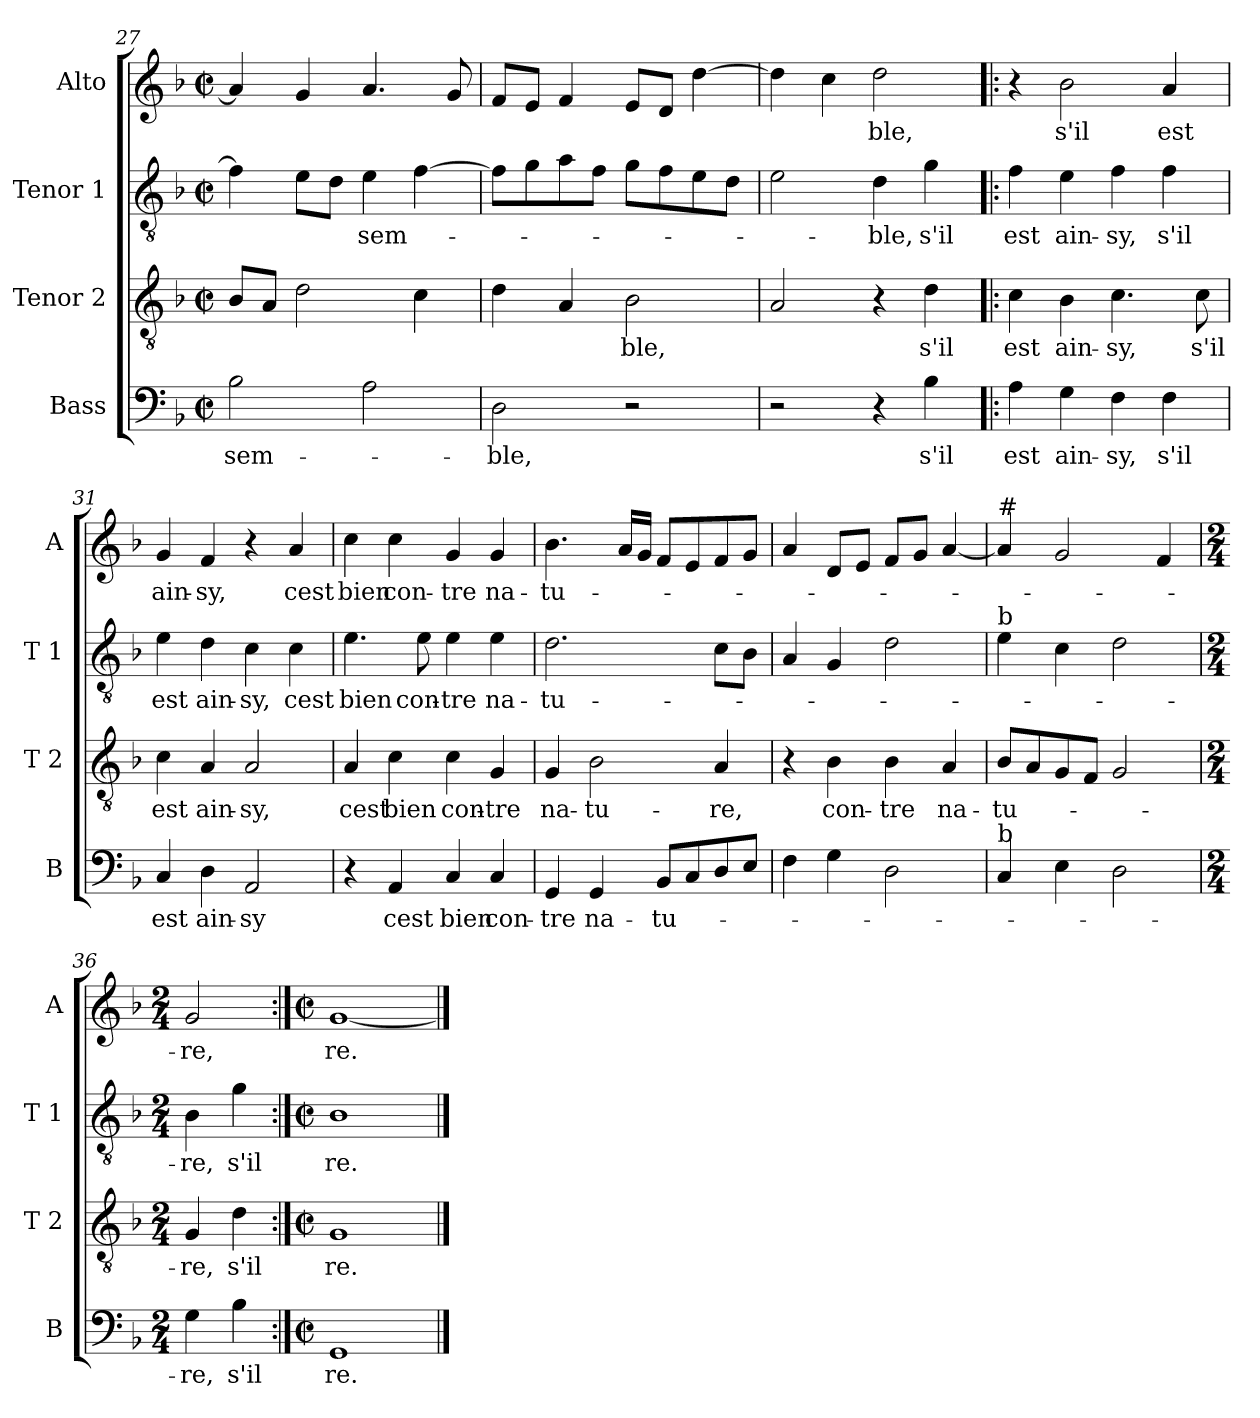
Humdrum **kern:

**kern	**text	**kern	**text	**kern	**text	**kern	**text
*part4	*part4	*part3	*part3	*part2	*part2	*part1	*part1
*staff4	*staff4	*staff3	*staff3	*staff2	*staff2	*staff1	*staff1
*I"Bass	*	*I"Tenor 2	*	*I"Tenor 1	*	*I"Alto	*
*I'B	*	*I'T 2	*	*I'T 1	*	*I'A	*
*clefF4	*	*clefGv2	*	*clefGv2	*	*clefG2	*
*k[b-]	*	*k[b-]	*	*k[b-]	*	*k[b-]	*
*F:	*	*F:	*	*F:	*	*F:	*
*M2/2	*	*M2/2	*	*M2/2	*	*M2/2	*
*met(c|)	*	*met(c|)	*	*met(c|)	*	*met(c|)	*
=27	=27	=27	=27	=27	=27	=27	=27
!	!LO:LY:b	!	!	!	!	!	!
2B-\	-sem-	8B-/L	.	4f\]	.	4a/]	.
.	.	8A/J	.	.	.	.	.
.	.	2d\	.	8e\L	.	4g/	.
.	.	.	.	8d\J	.	.	.
!	!	!	!	!	!LO:LY:b	!	!
2A\	.	.	.	4e\	-sem-	4.a/	.
.	.	4c\	.	[4f\	.	.	.
.	.	.	.	.	.	8g/	.
=28	=28	=28	=28	=28	=28	=28	=28
!	!LO:LY:b	!	!	!	!	!	!
2D\	-ble,	4d\	.	8f\L]	.	8f/L	.
.	.	.	.	8g\	.	8e/J	.
.	.	4A/	.	8a\	.	4f/	.
.	.	.	.	8f\J	.	.	.
!	!	!	!LO:LY:b	!	!	!	!
2r	.	2B-\	-ble,	8g\L	.	8e/L	.
.	.	.	.	8f\	.	8d/J	.
.	.	.	.	8e\	.	[4dd\	.
.	.	.	.	8d\J	.	.	.
=29	=29	=29	=29	=29	=29	=29	=29
2r	.	2A/	.	2e\	.	4dd\]	.
.	.	.	.	.	.	4cc\	.
!	!	!	!	!	!LO:LY:b	!	!LO:LY:b
4r	.	4r	.	4d\	-ble,	2dd\	-ble,
!	!LO:LY:b	!	!LO:LY:b	!	!LO:LY:b	!	!
4B-\	s'il	4d\	s'il	4g\	s'il	.	.
=30!|:	=30!|:	=30!|:	=30!|:	=30!|:	=30!|:	=30!|:	=30!|:
!	!LO:LY:b	!	!LO:LY:b	!	!LO:LY:b	!	!
4A\	est	4c\	est	4f\	est	4r	.
!	!LO:LY:b	!	!LO:LY:b	!	!LO:LY:b	!	!LO:LY:b
4G\	ain-	4B-\	ain-	4e\	ain-	2b-\	s'il
!	!LO:LY:b	!	!LO:LY:b	!	!LO:LY:b	!	!
4F\	-sy,	4.c\	-sy,	4f\	-sy,	.	.
!	!LO:LY:b	!	!	!	!LO:LY:b	!	!LO:LY:b
4F\	s'il	.	.	4f\	s'il	4a/	est
!	!	!	!LO:LY:b	!	!	!	!
.	.	8c\	s'il	.	.	.	.
=31	=31	=31	=31	=31	=31	=31	=31
!	!LO:LY:b	!	!LO:LY:b	!	!LO:LY:b	!	!LO:LY:b
4C/	est	4c\	est	4e\	est	4g/	ain-
!	!LO:LY:b	!	!LO:LY:b	!	!LO:LY:b	!	!LO:LY:b
4D\	ain-	4A/	ain-	4d\	ain-	4f/	-sy,
!	!LO:LY:b	!	!LO:LY:b	!	!LO:LY:b	!	!
2AA/	-sy	2A/	-sy,	4c\	-sy,	4r	.
!	!	!	!	!	!LO:LY:b	!	!LO:LY:b
.	.	.	.	4c\	cest	4a/	cest
!!LO:LB:g=z
=32	=32	=32	=32	=32	=32	=32	=32
!	!	!	!LO:LY:b	!	!LO:LY:b	!	!LO:LY:b
4r	.	4A/	cest	4.e\	bien	4cc\	bien
!	!LO:LY:b	!	!LO:LY:b	!	!	!	!LO:LY:b
4AA/	cest	4c\	bien	.	.	4cc\	con-
!	!	!	!	!	!LO:LY:b	!	!
.	.	.	.	8e\	con-	.	.
!	!LO:LY:b	!	!LO:LY:b	!	!LO:LY:b	!	!LO:LY:b
4C/	bien	4c\	con-	4e\	-tre	4g/	-tre
!	!LO:LY:b	!	!LO:LY:b	!	!LO:LY:b	!	!LO:LY:b
4C/	con-	4G/	-tre	4e\	na-	4g/	na-
=33	=33	=33	=33	=33	=33	=33	=33
!	!LO:LY:b	!	!LO:LY:b	!	!LO:LY:b	!	!LO:LY:b
4GG/	-tre	4G/	na-	2.d\	-tu-	4.b-\	-tu-
!	!LO:LY:b	!	!LO:LY:b	!	!	!	!
4GG/	na-	2B-\	-tu-	.	.	.	.
.	.	.	.	.	.	16a/LL	.
.	.	.	.	.	.	16g/JJ	.
!	!LO:LY:b	!	!	!	!	!	!
8BB-/L	-tu-	.	.	.	.	8f/L	.
8C/	.	.	.	.	.	8e/	.
!	!	!	!LO:LY:b	!	!	!	!
8D/	.	4A/	-re,	8c\L	.	8f/	.
8E/J	.	.	.	8B-\J	.	8g/J	.
=34	=34	=34	=34	=34	=34	=34	=34
4F\	.	4r	.	4A/	.	4a/	.
!	!	!	!LO:LY:b	!	!	!	!
4G\	.	4B-\	con-	4G/	.	8d/L	.
.	.	.	.	.	.	8e/J	.
!	!	!	!LO:LY:b	!	!	!	!
2D\	.	4B-\	-tre	2d\	.	8f/L	.
.	.	.	.	.	.	8g/J	.
!	!	!	!LO:LY:b	!	!	!	!
.	.	4A/	na-	.	.	[4a/	.
=35	=35	=35	=35	=35	=35	=35	=35
!	!	!	!	!	!	!LO:TX:a:t=#	!
!	!	!	!	!LO:TX:a:t=b	!	!	!
!LO:TX:a:t=b	!	!	!	!	!	!	!
!	!	!	!LO:LY:b	!	!	!	!
4C/	.	8B-/L	-tu-	4e\	.	4a/]	.
.	.	8A/	.	.	.	.	.
4E\	.	8G/	.	4c\	.	2g/	.
.	.	8F/J	.	.	.	.	.
2D\	.	2G/	.	2d\	.	.	.
.	.	.	.	.	.	4f/	.
=36	=36	=36	=36	=36	=36	=36	=36
*M2/4	*	*M2/4	*	*M2/4	*	*M2/4	*
!	!LO:LY:b	!	!LO:LY:b	!	!LO:LY:b	!	!LO:LY:b
4G\	-re,	4G/	-re,	4B-\	-re,	2g/	-re,
!	!LO:LY:b	!	!LO:LY:b	!	!LO:LY:b	!	!
4B-\	s'il	4d\	s'il	4g\	s'il	.	.
=37:|!	=37:|!	=37:|!	=37:|!	=37:|!	=37:|!	=37:|!	=37:|!
*M2/2	*	*M2/2	*	*M2/2	*	*M2/2	*
*met(c|)	*	*met(c|)	*	*met(c|)	*	*met(c|)	*
!	!LO:LY:b	!	!LO:LY:b	!	!LO:LY:b	!	!LO:LY:b
1GG	re.	1G	re.	1B-	re.	[1g	re.
==	==	==	==	==	==	==	==
*-	*-	*-	*-	*-	*-	*-	*-
